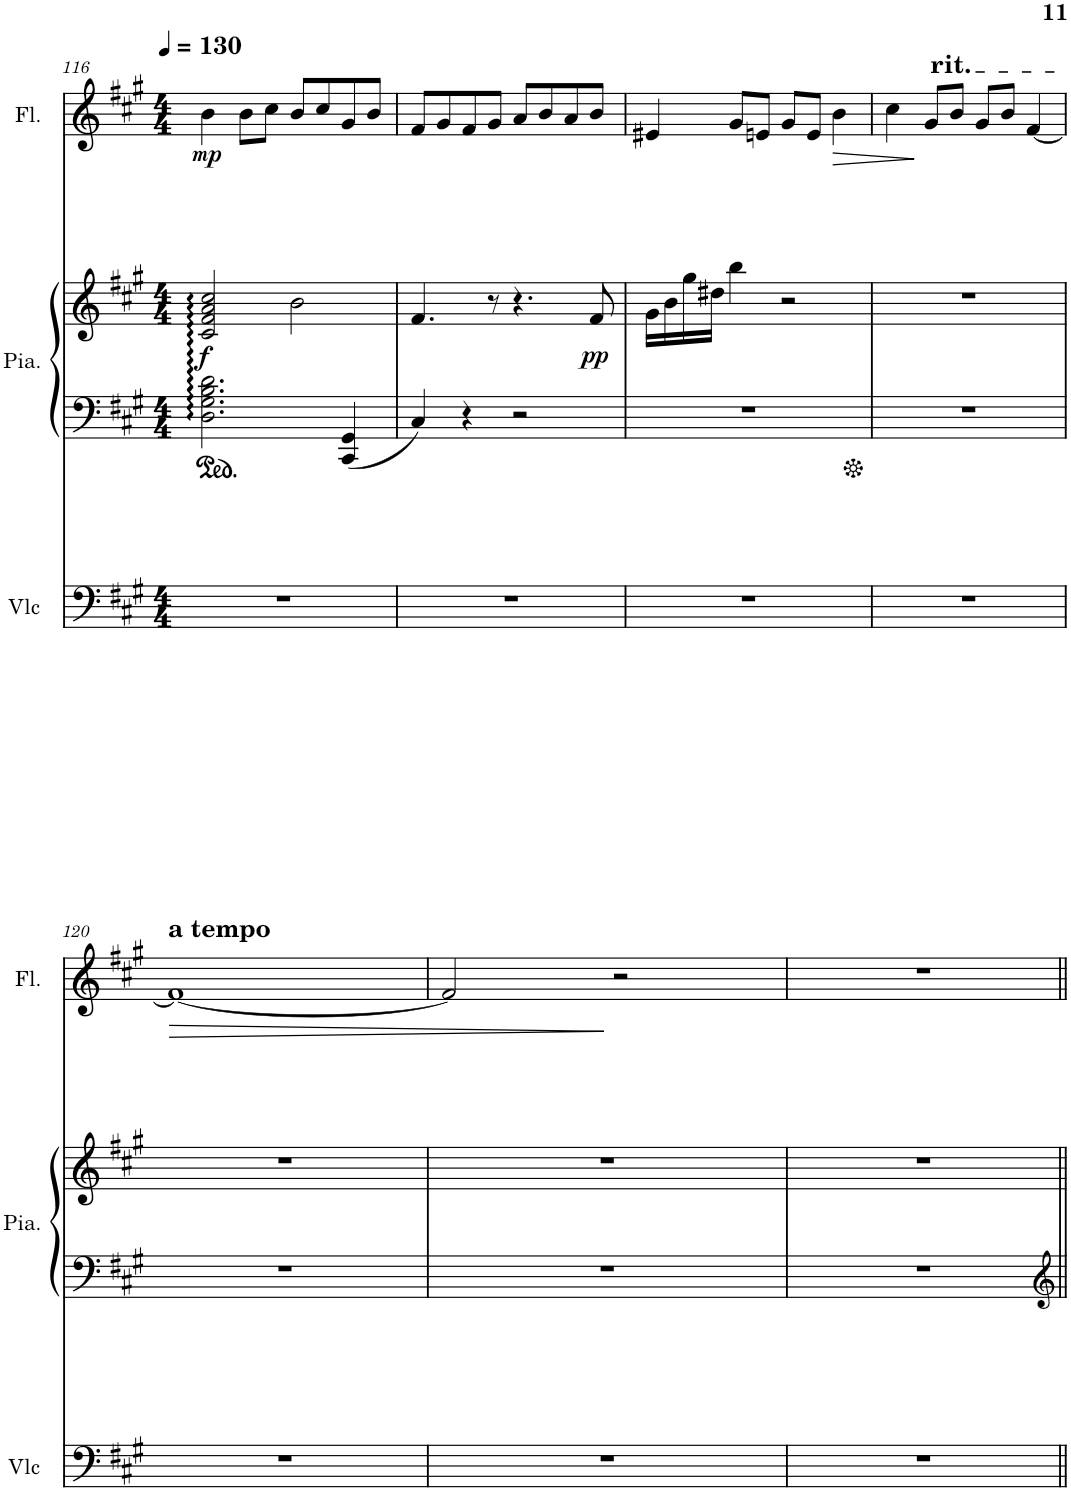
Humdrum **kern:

**kern	**kern	**kern	**dynam	**kern	**dynam
*part3	*part2	*part2	*part2	*part1	*part1
*staff4	*staff3	*staff2	*staff2/3	*staff1	*staff1
*I"Violoncelle	*I"Piano	*	*	*I"Flûte	*
*I'Vlc	*I'Pia.	*	*	*I'Fl.	*
!!LO:PB:g=z
*clefF4	*clefF4	*clefG2	*	*clefG2	*
*k[f#c#g#]	*k[f#c#g#]	*k[f#c#g#]	*	*k[f#c#g#]	*
*M4/4	*M4/4	*M4/4	*	*M4/4	*
*MM130	*MM130	*MM130	*	*MM130	*
=116	=116	=116	=116	=116	=116
!	!	!	!LO:DY:b	!	!LO:DY:b
1r	2.D\ 2.G#\ 2.B\ 2.d\	2c#/ 2f#/ 2a/ 2cc#/	f	4b\	mp
.	.	.	.	8b\L	.
.	.	.	.	8cc#\J	.
.	.	2b\	.	8b/L	.
.	.	.	.	8cc#/	.
.	4CC#/ 4GG#/	.	.	8g#/	.
.	.	.	.	8b/J	.
=117	=117	=117	=117	=117	=117
1r	4C#/	4.f#/	.	8f#/L	.
.	.	.	.	8g#/	.
.	4r	.	.	8f#/	.
.	.	8r	.	8g#/J	.
.	2r	4.r	.	8a/L	.
.	.	.	.	8b/	.
.	.	.	.	8a/	.
!	!	!	!LO:DY:b	!	!
.	.	8f#/	pp	8b/J	.
=118	=118	=118	=118	=118	=118
1r	1r	16g#\LL	.	4e#X/	.
.	.	16b\	.	.	.
.	.	16gg#\	.	.	.
.	.	16dd#X\JJ	.	.	.
.	.	4bb\	.	8g#/L	.
.	.	.	.	8en/J	.
.	.	2r	.	8g#/L	.
.	.	.	.	8e/J	.
!	!	!	!	!	!LO:HP:b
.	.	.	.	4b\	>
=119	=119	=119	=119	=119	=119
1r	1r	1r	.	4cc#\	.
!	!	!	!	!LO:TX:a:t=rit.	!
.	.	.	.	8g#/L	]
.	.	.	.	8b/J	.
.	.	.	.	8g#/L	.
.	.	.	.	8b/J	.
.	.	.	.	[4f#/	.
!!LO:LB:g=z
=120	=120	=120	=120	=120	=120
!	!	!	!	!LO:TX:a:B:t=a tempo	!
!	!	!	!	!	!LO:HP:b
1r	1r	1r	.	1f#_	>
=121	=121	=121	=121	=121	=121
1r	1r	1r	.	2f#/]	.
.	.	.	.	2r	]
=122	=122	=122	=122	=122	=122
1r	1r	1r	.	1r	.
=||	=||	=||	=||	=||	=||
*-	*-	*-	*-	*-	*-
